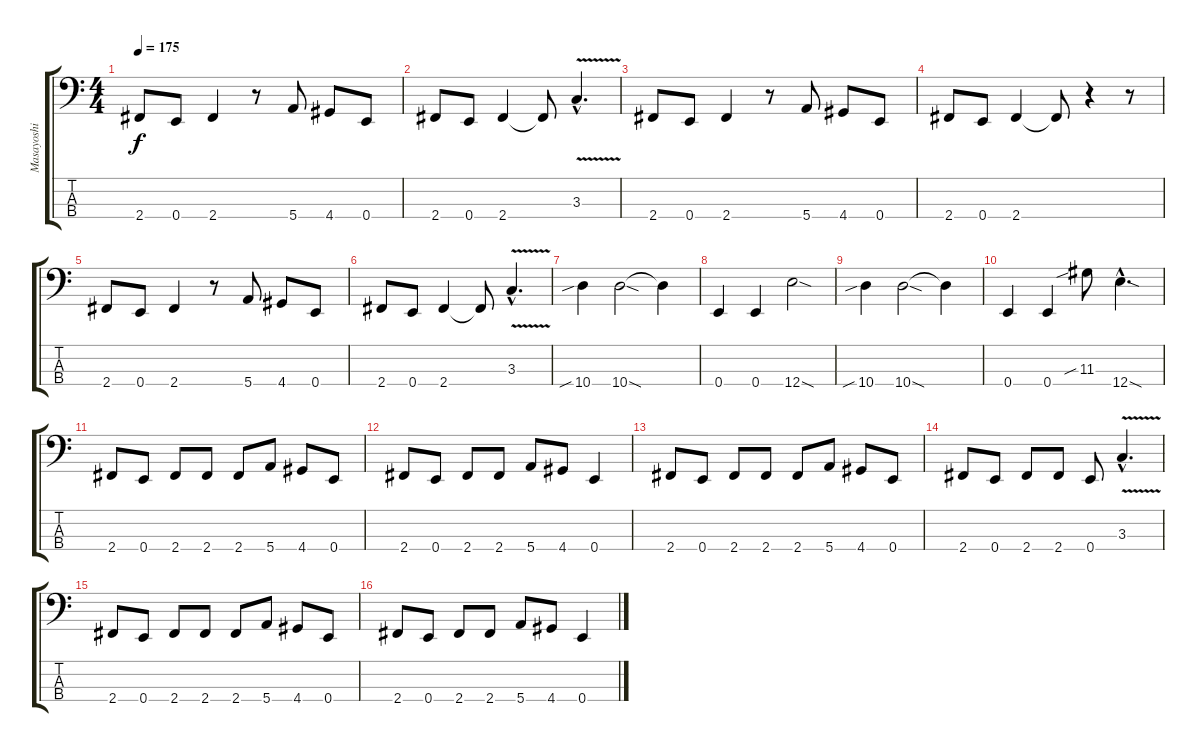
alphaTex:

\track ("Masayoshi Yamashita" "Masayoshi ") {instrument electricbassfinger}
\staff {score tabs}
\tuning (G2 D2 A1 E1) {hide}
\ts (4 4)
\tempo 175
\clef f4
\ks c
2.4.8{dy f} 0.4.8 2.4.4 r.8 5.4.8 4.4.8 0.4.8 |
2.4.8 0.4.8 2.4.4 2.4{t}.8 3.3{v hac}.4{d} |
2.4.8 0.4.8 2.4.4 r.8 5.4.8 4.4.8 0.4.8 |
2.4.8 0.4.8 2.4.4 2.4{t}.8 r.4 r.8 |
2.4.8 0.4.8 2.4.4 r.8 5.4.8 4.4.8 0.4.8 |
2.4.8 0.4.8 2.4.4 2.4{t}.8 3.3{v hac}.4{d} |
10.4{sib}.4 10.4{sod}.2 10.4{t}.4 |
0.4.4 0.4.4 12.4{sod}.2 |
10.4{sib}.4 10.4{sod}.2 10.4{t}.4 |
0.4.4 0.4.4 11.3{sib}.8 12.4{sod hac}.4{d} |
2.4.8 0.4.8 2.4.8 2.4.8 2.4.8 5.4.8 4.4.8 0.4.8 |
2.4.8 0.4.8 2.4.8 2.4.8 5.4.8 4.4.8 0.4.4 |
2.4.8 0.4.8 2.4.8 2.4.8 2.4.8 5.4.8 4.4.8 0.4.8 |
2.4.8 0.4.8 2.4.8 2.4.8 0.4.8 3.3{v hac}.4{d} |
2.4.8 0.4.8 2.4.8 2.4.8 2.4.8 5.4.8 4.4.8 0.4.8 |
2.4.8 0.4.8 2.4.8 2.4.8 5.4.8 4.4.8 0.4.4
